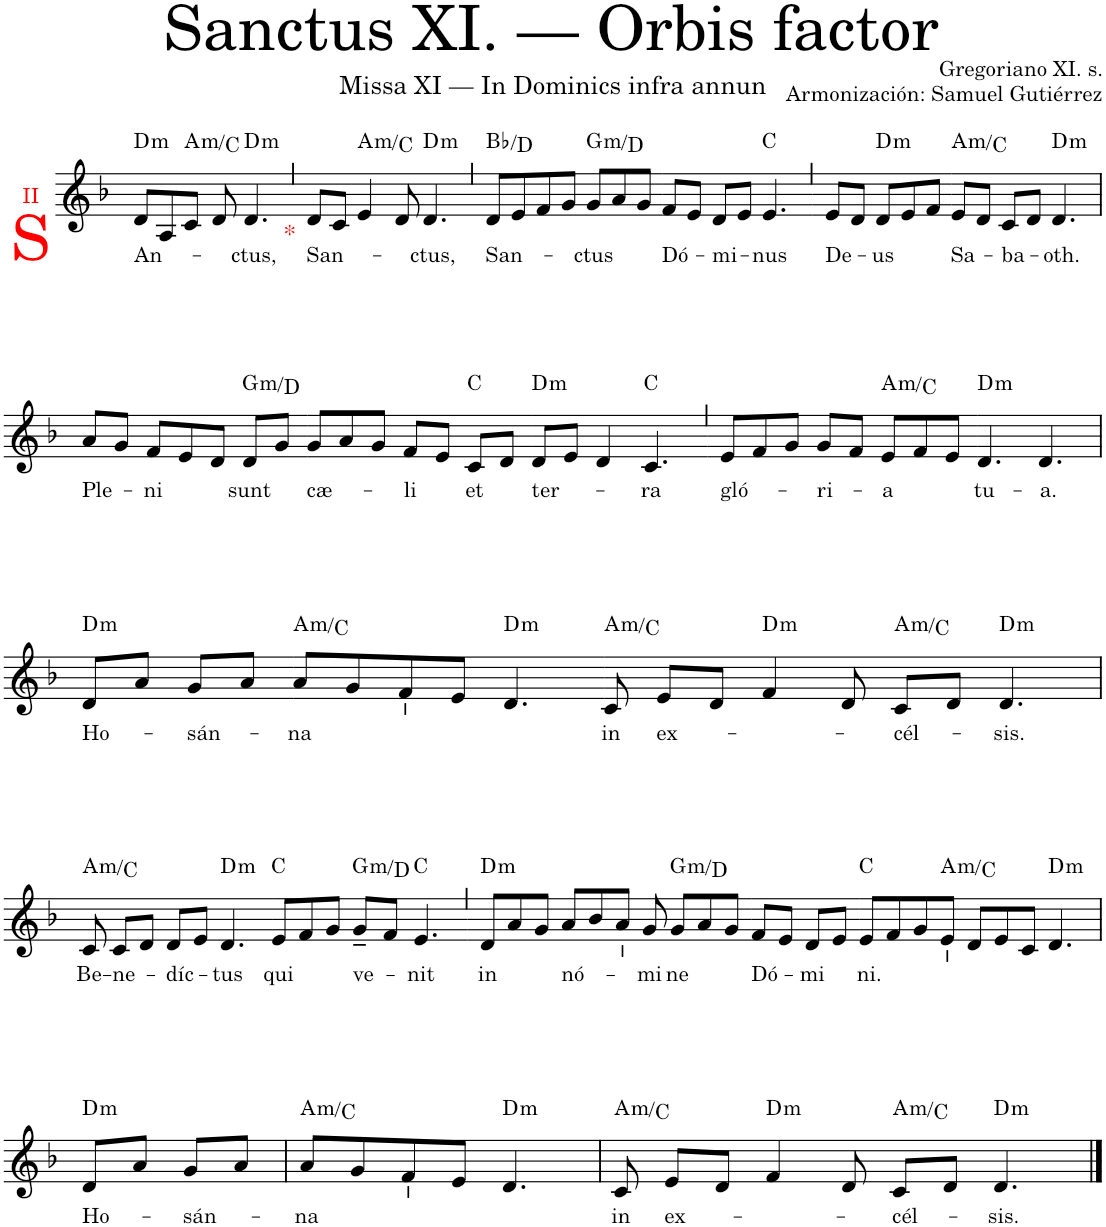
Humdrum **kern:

**kern	**text	**harte
*part1	*part1	*part1
*staff1	*staff1	*
*I"Soprano	*	*
*clefG2	*	*
*k[b-]	*	*
*M4/4	*	*
=1	=1	=1
!LO:TX:a:color=#FF0000:t=II	!	!
!LO:TX:b:color=#FF0000:t=S	!	!
!	!LO:LY:b	!LO:H:kt=m
8d/L	An-	D:min
8A/	.	.
!	!	!LO:H:kt=m
8c/J	.	A:min/b3
8d/	.	.
!	!LO:LY:b	!LO:H:kt=m
4.d/	-ctus,	D:min
=2`	=2`	=2`
!LO:TX:b:color=#FF0000:t=*	!	!
!	!LO:LY:b	!
8d/L	San-	.
8c/J	.	.
!	!	!LO:H:kt=m
4e/	.	A:min/b3
8d/	.	.
!	!LO:LY:b	!LO:H:kt=m
4.d/	-ctus,	D:min
=3`	=3`	=3`
!	!LO:LY:b	!
8d/L	San-	Bb:maj/3
8e/	.	.
8f/	.	.
8g/J	.	.
!	!LO:LY:b	!LO:H:kt=m
8g/L	-ctus	G:min/5
8a/	.	.
8g/J	.	.
=4-	=4-	=4-
!	!LO:LY:b	!
8f/L	Dó-	.
8e/J	.	.
!	!LO:LY:b	!
8d/L	-mi-	.
8e/J	.	.
!	!LO:LY:b	!
4.e/	-nus	C:maj
=5`	=5`	=5`
!	!LO:LY:b	!
8e/L	De-	.
8d/J	.	.
!	!LO:LY:b	!LO:H:kt=m
8d/L	-us	D:min
8e/	.	.
8f/J	.	.
=6-	=6-	=6-
!	!LO:LY:b	!LO:H:kt=m
8e/L	Sa-	A:min/b3
8d/J	.	.
!	!LO:LY:b	!
8c/L	-ba-	.
8d/J	.	.
!	!LO:LY:b	!LO:H:kt=m
4.d/	-oth.	D:min
!!LO:LB:g=z
=7	=7	=7
!	!LO:LY:b	!
8a/L	Ple-	.
8g/J	.	.
!	!LO:LY:b	!
8f/L	-ni	.
8e/	.	.
8d/J	.	.
!	!LO:LY:b	!LO:H:kt=m
8d/L	sunt	G:min/5
8g/J	.	.
=8-	=8-	=8-
!	!LO:LY:b	!
8g/L	cæ-	.
8a/	.	.
8g/J	.	.
!	!LO:LY:b	!
8f/L	-li	.
8e/J	.	.
!	!LO:LY:b	!
8c/L	et	C:maj
8d/J	.	.
=9-	=9-	=9-
!	!LO:LY:b	!LO:H:kt=m
8d/L	ter-	D:min
8e/J	.	.
4d/	.	.
!	!LO:LY:b	!
4.c/	-ra	C:maj
=10`	=10`	=10`
!	!LO:LY:b	!
8e/L	gló-	.
8f/	.	.
8g/J	.	.
!	!LO:LY:b	!
8g/L	-ri-	.
8f/J	.	.
!	!LO:LY:b	!LO:H:kt=m
8e/L	-a	A:min/b3
8f/	.	.
8e/J	.	.
=11-	=11-	=11-
!	!LO:LY:b	!LO:H:kt=m
4.d/	tu-	D:min
!	!LO:LY:b	!
4.d/	-a.	.
!!LO:LB:g=z
=12	=12	=12
!	!LO:LY:b	!LO:H:kt=m
8d/L	Ho-	D:min
8a/J	.	.
!	!LO:LY:b	!
8g/L	-sán-	.
8a/J	.	.
=13-	=13-	=13-
!	!LO:LY:b	!LO:H:kt=m
8a/L	-na	A:min/b3
8g/	.	.
8f/	.	.
8e/J	.	.
!	!	!LO:H:kt=m
4.d/	.	D:min
=14-	=14-	=14-
!	!LO:LY:b	!LO:H:kt=m
8c/	in	A:min/b3
!	!LO:LY:b	!
8e/L	ex-	.
8d/J	.	.
!	!	!LO:H:kt=m
4f/	.	D:min
8d/	.	.
!	!LO:LY:b	!LO:H:kt=m
8c/L	-cél-	A:min/b3
8d/J	.	.
!	!LO:LY:b	!LO:H:kt=m
4.d/	-sis.	D:min
!!LO:LB:g=z
=15	=15	=15
!	!LO:LY:b	!LO:H:kt=m
8c/	Be-	A:min/b3
!	!LO:LY:b	!
8c/L	-ne-	.
8d/J	.	.
!	!LO:LY:b	!
8d/L	-díc-	.
8e/J	.	.
!	!LO:LY:b	!LO:H:kt=m
4.d/	-tus	D:min
=16-	=16-	=16-
!	!LO:LY:b	!
8e/L	qui	C:maj
8f/	.	.
8g/J	.	.
!	!LO:LY:b	!LO:H:kt=m
8g~/L	ve-	G:min/5
8f/J	.	.
!	!LO:LY:b	!
4.e/	-nit	C:maj
=17`	=17`	=17`
!	!LO:LY:b	!LO:H:kt=m
8d/L	in	D:min
8a/	.	.
8g/J	.	.
!	!LO:LY:b	!
8a/L	nó-	.
8b-/	.	.
8a/J	.	.
!	!LO:LY:b	!
8g/	-mi	.
!	!LO:LY:b	!LO:H:kt=m
8g/L	-ne	G:min/5
8a/	.	.
8g/J	.	.
=18-	=18-	=18-
!	!LO:LY:b	!
8f/L	Dó-	.
8e/J	.	.
!	!LO:LY:b	!
8d/L	-mi	.
8e/J	.	.
=19-	=19-	=19-
!	!LO:LY:b	!
8e/L	-ni.	C:maj
8f/	.	.
8g/	.	.
!	!	!LO:H:kt=m
8e/J	.	A:min/b3
8d/L	.	.
8e/	.	.
8c/J	.	.
!	!	!LO:H:kt=m
[8d/	.	D:min
!!LO:LB:g=z
=20	=20	=20
!	!LO:LY:b	!LO:H:kt=m
8d/L	Ho-	D:min
4d/]	.	.
8a/J	.	.
!	!LO:LY:b	!
8g/L	-sán-	.
8a/J	.	.
=21	=21	=21
!	!LO:LY:b	!LO:H:kt=m
8a/L	-na	A:min/b3
8g/	.	.
8f/	.	.
8e/J	.	.
!	!	!LO:H:kt=m
4.d/	.	D:min
=22	=22	=22
!	!LO:LY:b	!LO:H:kt=m
8c/	in	A:min/b3
!	!LO:LY:b	!
8e/L	ex-	.
8d/J	.	.
!	!	!LO:H:kt=m
4f/	.	D:min
8d/	.	.
!	!LO:LY:b	!LO:H:kt=m
8c/L	-cél-	A:min/b3
8d/J	.	.
!	!LO:LY:b	!LO:H:kt=m
4.d/	-sis.	D:min
==	==	==
*-	*-	*-
